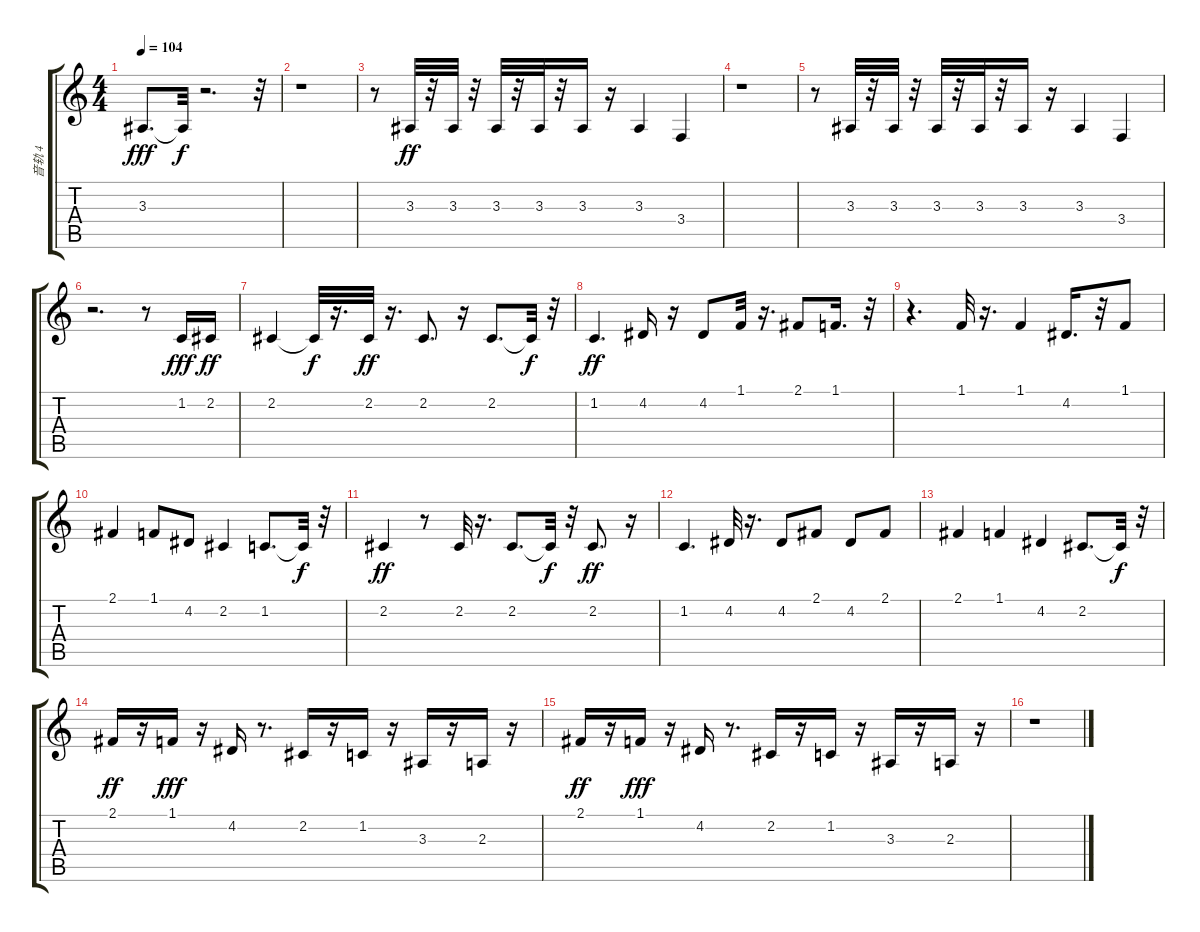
\track ("音轨 4" "音轨 4") {instrument tenorsax}
\staff {score tabs}
\tuning (E4 B3 G3 D3 A2 E2) {hide}
\ts (4 4)
\tempo 104
\clef g2
\ks c
3.3.8{d dy fff} 3.3{t}.32{dy f} r.2{d} r.32 |
r.1 |
r.8 3.3.32{dy ff} r.32 3.3.32 r.32 3.3.32 r.32 3.3.32 r.32 3.3.16 r.16 3.3.4 3.4.4 |
r.1 |
r.8 3.3.32 r.32 3.3.32 r.32 3.3.32 r.32 3.3.32 r.32 3.3.16 r.16 3.3.4 3.4.4 |
r.2{d} r.8 1.2.16{dy fff} 2.2.16{dy ff} |
2.2.4 2.2{t}.32{dy f} r.16{d} 2.2.32{dy ff} r.16{d} 2.2.8{d} r.16 2.2.8{d} 2.2{t}.32{dy f} r.32 |
1.2.4{d dy ff} 4.2.16 r.16 4.2.8 1.1.32 r.16{d} 2.1.8 1.1.16{d} r.32 |
r.4{d} 1.1.32 r.16{d} 1.1.4 4.2.16{d} r.32 1.1.8 |
2.1.4 1.1.8 4.2.8 2.2.4 1.2.8{d} 1.2{t}.32{dy f} r.32 |
2.2.4{dy ff} r.8 2.2.32 r.16{d} 2.2.8{d} 2.2{t}.32{dy f} r.32 2.2.8{d dy ff} r.16 |
1.2.4{d} 4.2.32 r.16{d} 4.2.8 2.1.8 4.2.8 2.1.8 |
2.1.4 1.1.4 4.2.4 2.2.8{d} 2.2{t}.32{dy f} r.32 |
2.1.16{dy ff} r.16 1.1.16{dy fff} r.16 4.2.16 r.8{d} 2.2.16 r.16 1.2.16 r.16 3.3.16 r.16 2.3.16 r.16 |
2.1.16{dy ff} r.16 1.1.16{dy fff} r.16 4.2.16 r.8{d} 2.2.16 r.16 1.2.16 r.16 3.3.16 r.16 2.3.16 r.16 |
r.1
